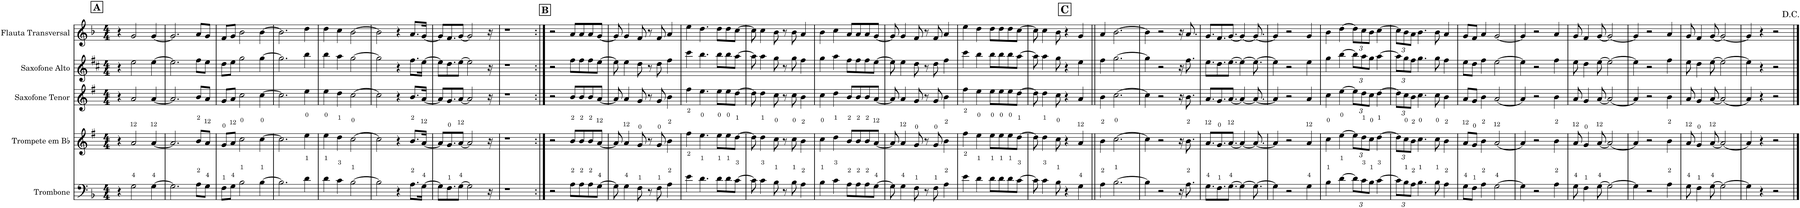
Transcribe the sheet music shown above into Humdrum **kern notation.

**kern	**kern	**kern	**kern	**kern
*part5	*part4	*part3	*part2	*part1
*staff5	*staff4	*staff3	*staff2	*staff1
*I"Trombone	*I"Trompete em Bb	*I"Saxofone Tenor	*I"Saxofone Alto	*I"Flauta Transversal
*I'Tbn.	*I'Tpt. em Bb	*I'Sax. Tn.	*	*I'Fl.
*clefF4	*clefG2	*clefG2	*clefG2	*clefG2
*	*Trd1c2	*Trd8c14	*Trd5c9	*
*k[b-]	*k[f#]	*k[f#]	*k[f#c#]	*k[b-]
*M4/4	*M4/4	*M4/4	*M4/4	*M4/4
!!LO:REH:place=s1:a:B:cj:fs=12:t=A
=1	=1	=1	=1	=1
4r	4r	4r	4r	4r
2G\	2a/	2a/	2ee\	2g/
[4G\	[4a/	[4a/	[4ee\	[4g/
=2	=2	=2	=2	=2
2.G\]	2.a/]	2.a/]	2.ee\]	2.g/]
8A\L	8b/L	8b/L	8ff#\L	8a/L
8G\J	8a/J	8a/J	8ee\J	8g/J
=3	=3	=3	=3	=3
8F\L	8g/L	8g/L	8dd\L	8f/L
8G\J	8a/J	8a/J	8ee\J	8g/J
2B-\	2cc\	2cc\	2gg\	2b-\
[4B-\	[4cc\	[4cc\	[4gg\	[4b-\
=4	=4	=4	=4	=4
2.B-\]	2.cc\]	2.cc\]	2.gg\]	2.b-\]
4d\	4ee\	4ee\	4bb\	4dd\
=5	=5	=5	=5	=5
4d\	4ee\	4ee\	4bb\	4dd\
4c\	4dd\	4dd\	4aa\	4cc\
[2B-\	[2cc\	[2cc\	[2gg\	[2b-\
=6	=6	=6	=6	=6
2B-\]	2cc\]	2cc\]	2gg\]	2b-\]
4r	4r	4r	4r	4r
8.A\L	8.b/L	8.b/L	8.ff#\L	8.a/L
[16G\Jk	[16a/Jk	[16a/Jk	[16ee\Jk	[16g/Jk
=7	=7	=7	=7	=7
8G\L]	8a/L]	8a/L]	8ee\L]	8g/L]
8.F\	8.g/	8.g/	8.dd\	8.f/
[8G\J	[8a/J	[8a/J	[8ee\J	[8g/J
2G\]	2a/]	2a/]	2ee\]	2g/]
16r	16r	16r	16r	16r
=8	=8	=8	=8	=8
1r	1r	1r	1r	1r
!!LO:REH:place=s1:a:B:cj:fs=12:t=B
=9:|!	=9:|!	=9:|!	=9:|!	=9:|!
2r	2r	2r	2r	2r
8A\L	8b/L	8b/L	8ff#\L	8a/L
8A\	8b/	8b/	8ff#\	8a/
8A\	8b/	8b/	8ff#\	8a/
[8G\J	[8a/J	[8a/J	[8ee\J	[8g/J
=10	=10	=10	=10	=10
8G\]	8a/]	8a/]	8ee\]	8g/]
4G\	4a/	4a/	4ee\	4g/
8F\	8g/	8g/	8dd\	8f/
8r	8r	8r	8r	8r
8F\	8g/	8g/	8dd\	8f/
4A\	4b\	4b\	4ff#\	4a/
=11	=11	=11	=11	=11
4e\	4ff#\	4ff#\	4ccc#\	4ee\
4.d\	4.ee\	4.ee\	4.bb\	4.dd\
8d\L	8ee\L	8ee\L	8bb\L	8dd\L
8d\	8ee\	8ee\	8bb\	8dd\
[8c\J	[8dd\J	[8dd\J	[8aa\J	[8cc\J
=12	=12	=12	=12	=12
8c\]	8dd\]	8dd\]	8aa\]	8cc\]
4c\	4dd\	4dd\	4aa\	4cc\
8B-\	8cc\	8cc\	8gg\	8b-\
8r	8r	8r	8r	8r
8B-\	8cc\	8cc\	8gg\	8b-\
4A\	4b\	4b\	4ff#\	4a/
=13	=13	=13	=13	=13
4B-\	4cc\	4cc\	4gg\	4b-\
4c\	4dd\	4dd\	4aa\	4cc\
8A\L	8b/L	8b/L	8ff#\L	8a/L
8A\	8b/	8b/	8ff#\	8a/
8A\	8b/	8b/	8ff#\	8a/
[8G\J	[8a/J	[8a/J	[8ee\J	[8g/J
=14	=14	=14	=14	=14
8G\]	8a/]	8a/]	8ee\]	8g/]
4G\	4a/	4a/	4ee\	4g/
8F\	8g/	8g/	8dd\	8f/
8r	8r	8r	8r	8r
8F\	8g/	8g/	8dd\	8f/
4A\	4b\	4b\	4ff#\	4a/
=15	=15	=15	=15	=15
4e\	4ff#\	4ff#\	4ccc#\	4ee\
4d\	4ee\	4ee\	4bb\	4dd\
8d\L	8ee\L	8ee\L	8bb\L	8dd\L
8d\	8ee\	8ee\	8bb\	8dd\
8d\	8ee\	8ee\	8bb\	8dd\
[8c\J	[8dd\J	[8dd\J	[8aa\J	[8cc\J
!!LO:REH:place=s1:a:B:cj:fs=14:t=C:qo=2
=16	=16	=16	=16	=16
8c\]	8dd\]	8dd\]	8aa\]	8cc\]
4c\	4dd\	4dd\	4aa\	4cc\
8B-\	8cc\	8cc\	8gg\	8b-\
4r	4r	4r	4r	4r
4G\	4a/	4a/	4ee\	4g/
=17||	=17||	=17||	=17||	=17||
4A\	4b\	4b\	4ff#\	4a/
[2.B-\	[2.cc\	[2.cc\	[2.gg\	[2.b-\
=18	=18	=18	=18	=18
4B-\]	4cc\]	4cc\]	4gg\]	4b-\]
2r	2r	2r	2r	2r
16r	16r	16r	16r	16r
8.A\	8.b\	8.b\	8.ff#\	8.a/
=19	=19	=19	=19	=19
8.G\L	8.a/L	8.a/L	8.ee\L	8.g/L
8.F\	8.g/	8.g/	8.dd\	8.f/
[8.G\J	[8.a/J	[8.a/J	[8.ee\J	[8.g/J
4G\_	4a/_	4a/_	4ee\_	4g/_
8.G\_	8.a/_	8.a/_	8.ee\_	8.g/_
=20	=20	=20	=20	=20
4G\]	4a/]	4a/]	4ee\]	4g/]
2r	2r	2r	2r	2r
4G\	4a/	4a/	4ee\	4g/
=21	=21	=21	=21	=21
4B-\	4cc\	4cc\	4gg\	4b-\
[4d\	[4ee\	[4ee\	[4bb\	[4dd\
*Xbrackettup	*Xbrackettup	*Xbrackettup	*Xbrackettup	*Xbrackettup
12d\L]	12ee\L]	12ee\L]	12bb\L]	12dd\L]
12c\	12dd\	12dd\	12aa\	12cc\
12B-\J	12cc\J	12cc\J	12gg\J	12b-\J
[4c\	[4dd\	[4dd\	[4aa\	[4cc\
=22	=22	=22	=22	=22
12c\L]	12dd\L]	12dd\L]	12aa\L]	12cc\L]
12B-\	12cc\	12cc\	12gg\	12b-\
12A\J	12b\J	12b\J	12ff#\J	12a\J
4.B-\	4.cc\	4.cc\	4.gg\	4.b-\
8B-\	8cc\	8cc\	8gg\	8b-\
4A\	4b\	4b\	4ff#\	4a/
=23	=23	=23	=23	=23
8G\L	8a/L	8a/L	8ee\L	8g/L
8F\J	8g/J	8g/J	8dd\J	8f/J
4A\	4b\	4b\	4ff#\	4a/
[2G\	[2a/	[2a/	[2ee\	[2g/
=24	=24	=24	=24	=24
4G\]	4a/]	4a/]	4ee\]	4g/]
2r	2r	2r	2r	2r
4A\	4b\	4b\	4ff#\	4a/
=25	=25	=25	=25	=25
8G\	8a/	8a/	8ee\	8g/
4F\	4g/	4g/	4dd\	4f/
[8G\	[8a/	[8a/	[8ee\	[8g/
2G\_	2a/_	2a/_	2ee\_	2g/_
=26	=26	=26	=26	=26
4G\]	4a/]	4a/]	4ee\]	4g/]
2r	2r	2r	2r	2r
4A\	4b\	4b\	4ff#\	4a/
=27	=27	=27	=27	=27
8G\	8a/	8a/	8ee\	8g/
4F\	4g/	4g/	4dd\	4f/
[8G\	[8a/	[8a/	[8ee\	[8g/
2G\_	2a/_	2a/_	2ee\_	2g/_
=28	=28	=28	=28	=28
4G\]	4a/]	4a/]	4ee\]	4g/]
4r	4r	4r	4r	4r
2r	2r	2r	2r	2r
==	==	==	==	==
*-	*-	*-	*-	*-
